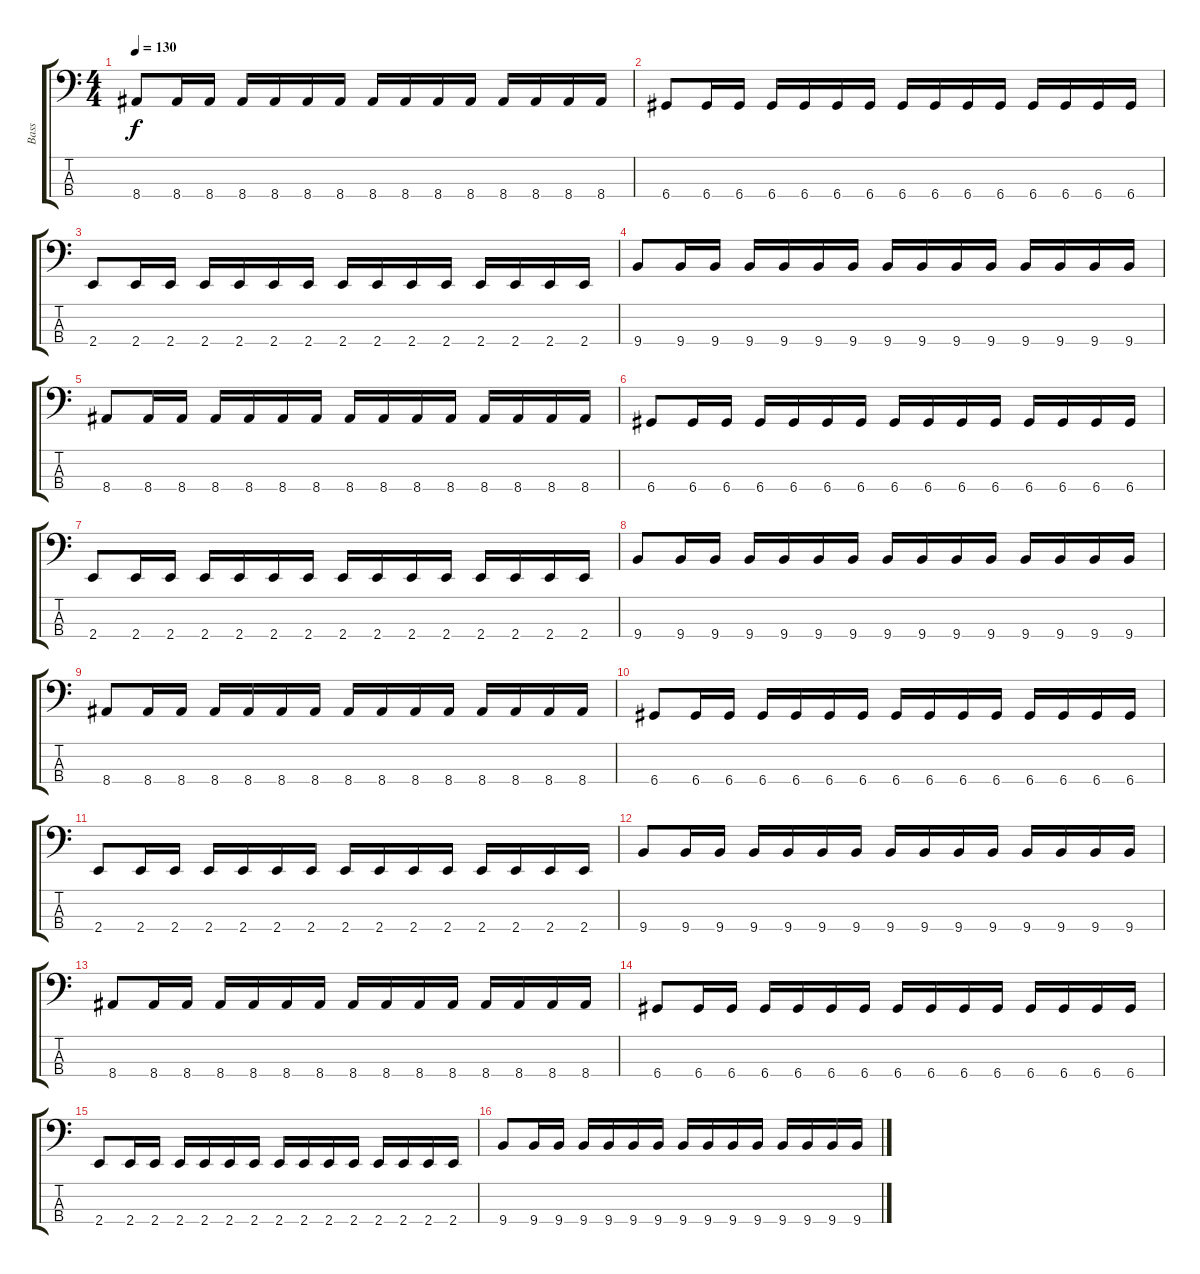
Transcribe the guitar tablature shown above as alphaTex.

\track ("Bass" "Bass") {instrument electricbasspick}
\staff {score tabs}
\tuning (G2 D2 A1 D1) {hide}
\ts (4 4)
\tempo 130
\clef f4
\ks c
8.4.8{dy f} 8.4.16 8.4.16 8.4.16 8.4.16 8.4.16 8.4.16 8.4.16 8.4.16 8.4.16 8.4.16 8.4.16 8.4.16 8.4.16 8.4.16 |
6.4.8 6.4.16 6.4.16 6.4.16 6.4.16 6.4.16 6.4.16 6.4.16 6.4.16 6.4.16 6.4.16 6.4.16 6.4.16 6.4.16 6.4.16 |
2.4.8 2.4.16 2.4.16 2.4.16 2.4.16 2.4.16 2.4.16 2.4.16 2.4.16 2.4.16 2.4.16 2.4.16 2.4.16 2.4.16 2.4.16 |
9.4.8 9.4.16 9.4.16 9.4.16 9.4.16 9.4.16 9.4.16 9.4.16 9.4.16 9.4.16 9.4.16 9.4.16 9.4.16 9.4.16 9.4.16 |
8.4.8 8.4.16 8.4.16 8.4.16 8.4.16 8.4.16 8.4.16 8.4.16 8.4.16 8.4.16 8.4.16 8.4.16 8.4.16 8.4.16 8.4.16 |
6.4.8 6.4.16 6.4.16 6.4.16 6.4.16 6.4.16 6.4.16 6.4.16 6.4.16 6.4.16 6.4.16 6.4.16 6.4.16 6.4.16 6.4.16 |
2.4.8 2.4.16 2.4.16 2.4.16 2.4.16 2.4.16 2.4.16 2.4.16 2.4.16 2.4.16 2.4.16 2.4.16 2.4.16 2.4.16 2.4.16 |
9.4.8 9.4.16 9.4.16 9.4.16 9.4.16 9.4.16 9.4.16 9.4.16 9.4.16 9.4.16 9.4.16 9.4.16 9.4.16 9.4.16 9.4.16 |
8.4.8 8.4.16 8.4.16 8.4.16 8.4.16 8.4.16 8.4.16 8.4.16 8.4.16 8.4.16 8.4.16 8.4.16 8.4.16 8.4.16 8.4.16 |
6.4.8 6.4.16 6.4.16 6.4.16 6.4.16 6.4.16 6.4.16 6.4.16 6.4.16 6.4.16 6.4.16 6.4.16 6.4.16 6.4.16 6.4.16 |
2.4.8 2.4.16 2.4.16 2.4.16 2.4.16 2.4.16 2.4.16 2.4.16 2.4.16 2.4.16 2.4.16 2.4.16 2.4.16 2.4.16 2.4.16 |
9.4.8 9.4.16 9.4.16 9.4.16 9.4.16 9.4.16 9.4.16 9.4.16 9.4.16 9.4.16 9.4.16 9.4.16 9.4.16 9.4.16 9.4.16 |
8.4.8 8.4.16 8.4.16 8.4.16 8.4.16 8.4.16 8.4.16 8.4.16 8.4.16 8.4.16 8.4.16 8.4.16 8.4.16 8.4.16 8.4.16 |
6.4.8 6.4.16 6.4.16 6.4.16 6.4.16 6.4.16 6.4.16 6.4.16 6.4.16 6.4.16 6.4.16 6.4.16 6.4.16 6.4.16 6.4.16 |
2.4.8 2.4.16 2.4.16 2.4.16 2.4.16 2.4.16 2.4.16 2.4.16 2.4.16 2.4.16 2.4.16 2.4.16 2.4.16 2.4.16 2.4.16 |
9.4.8 9.4.16 9.4.16 9.4.16 9.4.16 9.4.16 9.4.16 9.4.16 9.4.16 9.4.16 9.4.16 9.4.16 9.4.16 9.4.16 9.4.16
